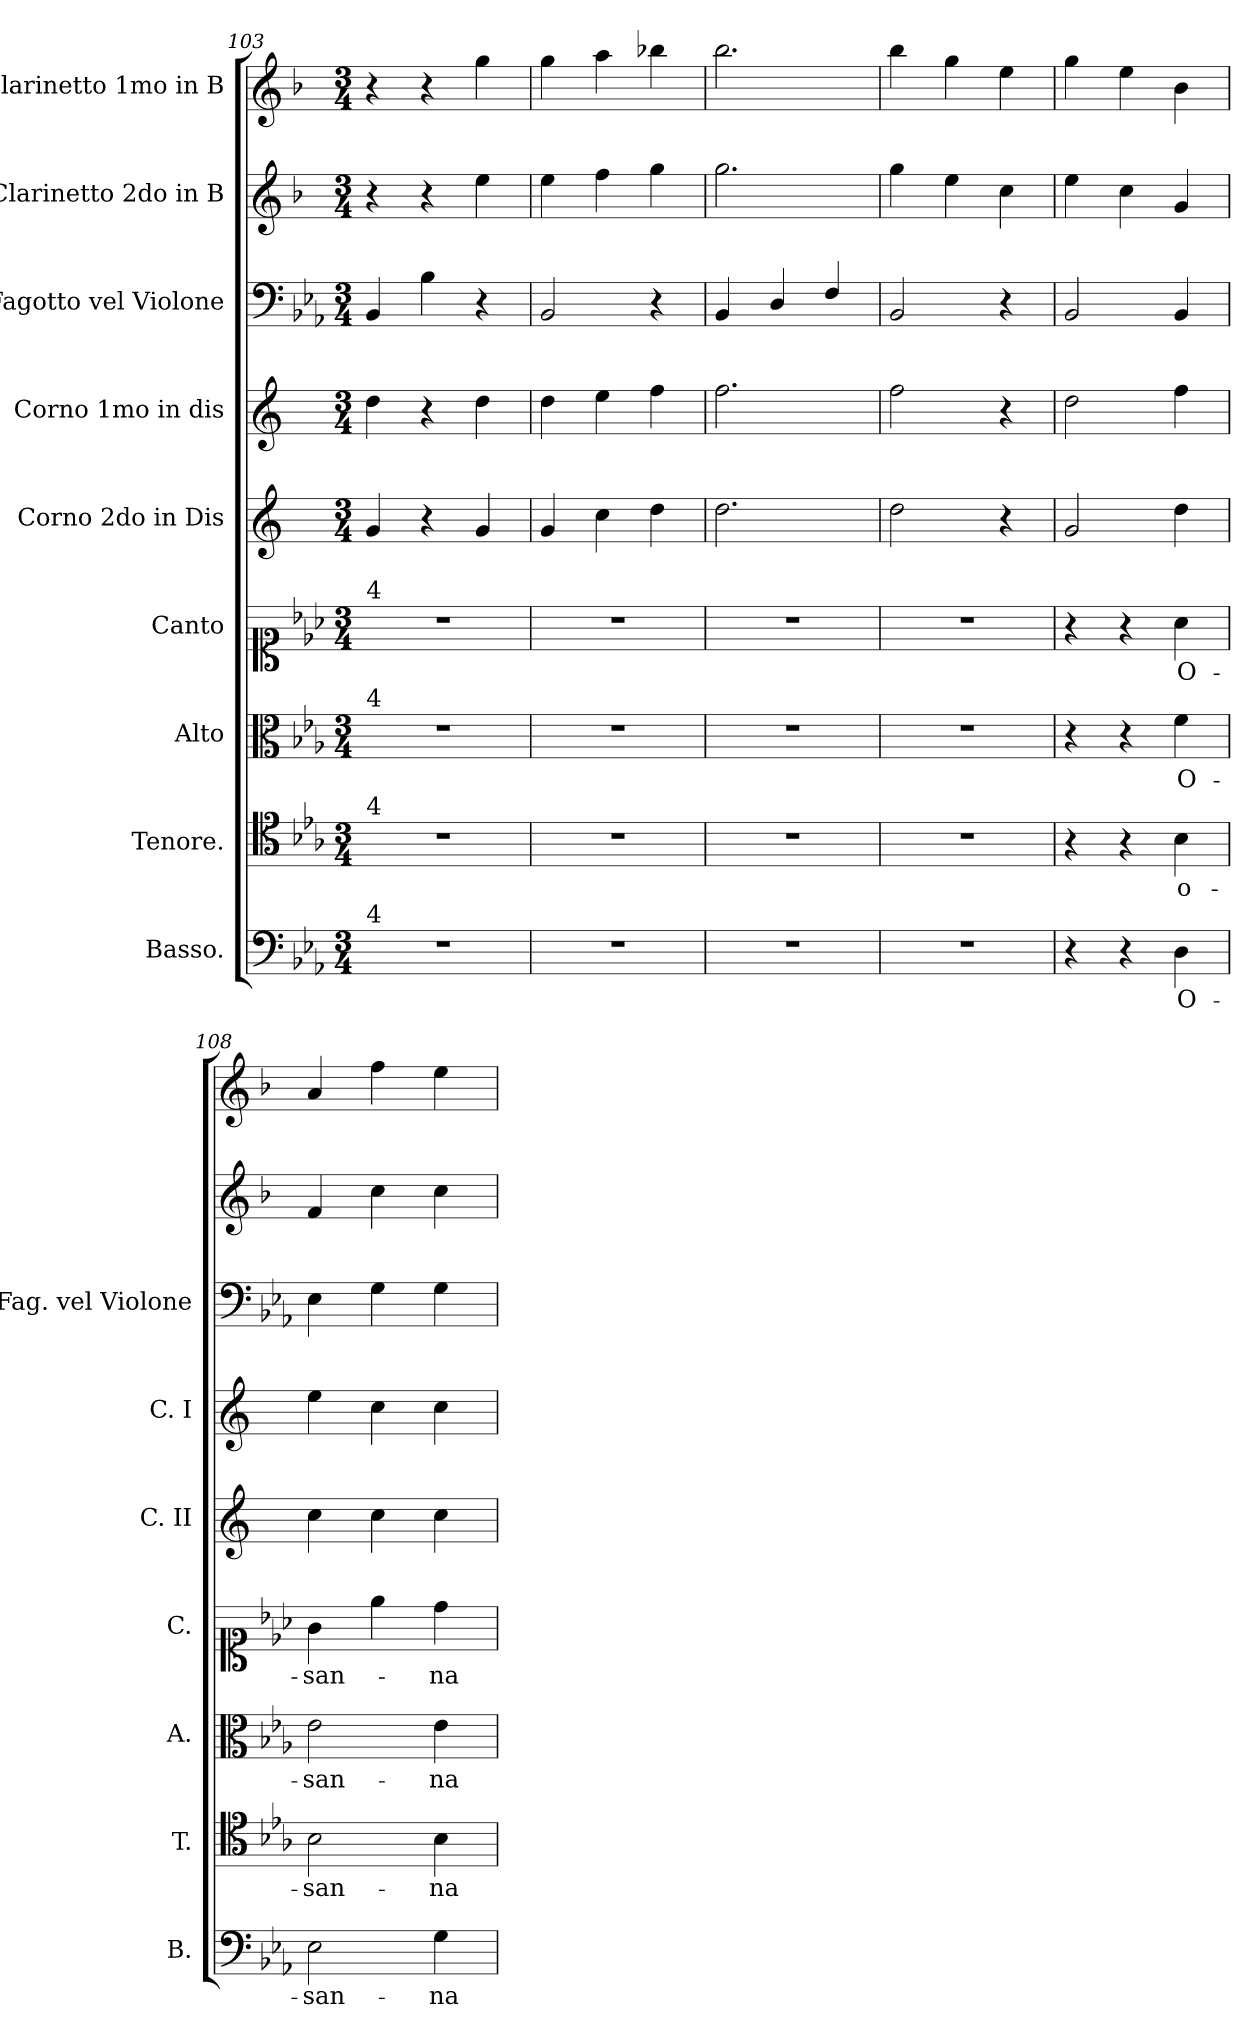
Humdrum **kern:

**kern	**text	**kern	**text	**kern	**text	**kern	**text	**kern	**kern	**kern	**kern	**kern
*part9	*part9	*part8	*part8	*part7	*part7	*part6	*part6	*part5	*part4	*part3	*part2	*part1
*staff9	*staff9	*staff8	*staff8	*staff7	*staff7	*staff6	*staff6	*staff5	*staff4	*staff3	*staff2	*staff1
*I"Basso.	*	*I"Tenore.	*	*I"Alto	*	*I"Canto	*	*I"Corno 2do in Dis	*I"Corno 1mo in dis	*I"Fagotto vel Violone	*I"Clarinetto 2do in B	*I"Clarinetto 1mo in B
*I'B.	*	*I'T.	*	*I'A.	*	*I'C.	*	*I'C. II	*I'C. I	*I'Fag. vel Violone	*	*
*clefF4	*	*clefC4	*	*clefC3	*	*clefC1	*	*clefG2	*clefG2	*clefF4	*clefG2	*clefG2
*	*	*	*	*	*	*	*	*ITrd5c9	*ITrd5c9	*	*ITrd1c2	*ITrd1c2
*k[b-e-a-]	*	*k[b-e-a-]	*	*k[b-e-a-]	*	*k[b-e-a-]	*	*k[b-e-a-]	*k[b-e-a-]	*k[b-e-a-]	*k[b-e-a-]	*k[b-e-a-]
*E-:	*	*E-:	*	*E-:	*	*E-:	*	*E-:	*E-:	*E-:	*E-:	*E-:
*M3/4	*	*M3/4	*	*M3/4	*	*M3/4	*	*M3/4	*M3/4	*M3/4	*M3/4	*M3/4
=103	=103	=103	=103	=103	=103	=103	=103	=103	=103	=103	=103	=103
!	!	!	!	!	!	!LO:TX:a:t=4	!	!	!	!	!	!
!	!	!	!	!LO:TX:a:t=4	!	!	!	!	!	!	!	!
!	!	!LO:TX:a:t=4	!	!	!	!	!	!	!	!	!	!
!LO:TX:a:t=4	!	!	!	!	!	!	!	!	!	!	!	!
2.r	.	2.r	.	2.r	.	2.r	.	4B-/	4f\	4BB-/	4r	4r
.	.	.	.	.	.	.	.	4r	4r	4B-\	4r	4r
.	.	.	.	.	.	.	.	4B-/	4f\	4r	4dd\	4ff\
=104	=104	=104	=104	=104	=104	=104	=104	=104	=104	=104	=104	=104
2.r	.	2.r	.	2.r	.	2.r	.	4B-/	4f\	2BB-/	4dd\	4ff\
.	.	.	.	.	.	.	.	4e-\	4g\	.	4ee-\	4gg\
.	.	.	.	.	.	.	.	4f\	4a-\	4r	4ff\	4aa-X\
=105	=105	=105	=105	=105	=105	=105	=105	=105	=105	=105	=105	=105
2.r	.	2.r	.	2.r	.	2.r	.	2.f\	2.a-\	4BB-/	2.ff\	2.aa-\
.	.	.	.	.	.	.	.	.	.	4D/	.	.
.	.	.	.	.	.	.	.	.	.	4F/	.	.
=106	=106	=106	=106	=106	=106	=106	=106	=106	=106	=106	=106	=106
2.r	.	2.r	.	2.r	.	2.r	.	2f\	2a-\	2BB-/	4ff\	4aa-\
.	.	.	.	.	.	.	.	.	.	.	4dd\	4ff\
.	.	.	.	.	.	.	.	4r	4r	4r	4b-\	4dd\
=107	=107	=107	=107	=107	=107	=107	=107	=107	=107	=107	=107	=107
4r	.	4r	.	4r	.	4r	.	2B-/	2f\	2BB-/	4dd\	4ff\
4r	.	4r	.	4r	.	4r	.	.	.	.	4b-\	4dd\
4D\	O-	4B-\	o-	4f\	O-	4a-\	O-	4f\	4a-\	4BB-/	4f/	4a-\
=108	=108	=108	=108	=108	=108	=108	=108	=108	=108	=108	=108	=108
2E-\	-san-	2B-\	-san-	2e-\	-san-	4g\	-san-	4e-\	4g\	4E-\	4e-/	4g/
.	.	.	.	.	.	4ee-\	.	4e-\	4e-\	4G\	4b-\	4ee-\
4G\	-na	4B-\	-na	4e-\	-na	4dd\	-na	4e-\	4e-\	4G\	4b-\	4dd\
=	=	=	=	=	=	=	=	=	=	=	=	=
*-	*-	*-	*-	*-	*-	*-	*-	*-	*-	*-	*-	*-
